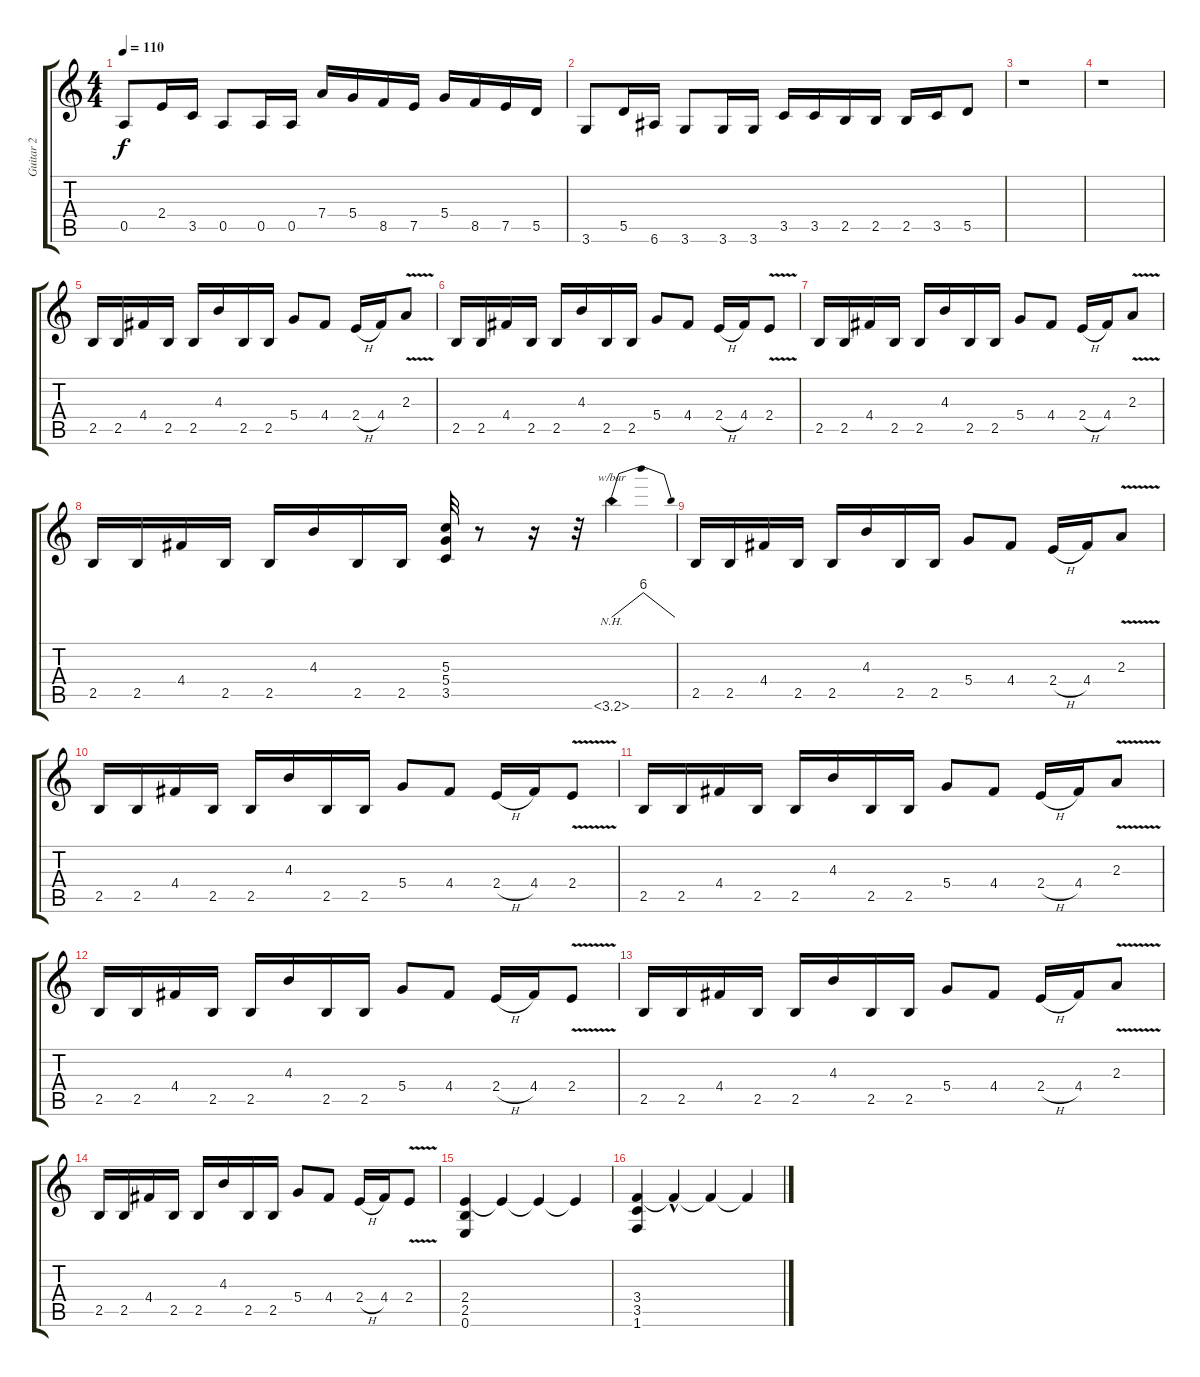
\track ("Guitar 2" "Guitar 2") {instrument overdrivenguitar}
\staff {score tabs}
\tuning (E4 B3 G3 D3 A2 E2) {hide}
\ts (4 4)
\tempo 110
\clef g2
\ks c
0.5.8{dy f} 2.4.16 3.5.16 0.5.8 0.5.16 0.5.16 7.4.16 5.4.16 8.5.16 7.5.16 5.4.16 8.5.16 7.5.16 5.5.16 |
3.6.8 5.5.16 6.6.16 3.6.8 3.6.16 3.6.16 3.5.16 3.5.16 2.5.16 2.5.16 2.5.16 3.5.16 5.5.8 |
r.1 |
r.1 |
2.5.16 2.5.16 4.4.16 2.5.16 2.5.16 4.3.16 2.5.16 2.5.16 5.4.8 4.4.8 2.4{h}.16 4.4.16 2.3{v}.8 |
2.5.16 2.5.16 4.4.16 2.5.16 2.5.16 4.3.16 2.5.16 2.5.16 5.4.8 4.4.8 2.4{h}.16 4.4.16 2.4{v}.8 |
2.5.16 2.5.16 4.4.16 2.5.16 2.5.16 4.3.16 2.5.16 2.5.16 5.4.8 4.4.8 2.4{h}.16 4.4.16 2.3{v}.8 |
2.5.16 2.5.16 4.4.16 2.5.16 2.5.16 4.3.16 2.5.16 2.5.16 (5.3 5.4 3.5).32 r.8 r.16 r.32 3.6{nh}.4{tbe (dip default 0 0 30 24 60 0)} |
2.5.16 2.5.16 4.4.16 2.5.16 2.5.16 4.3.16 2.5.16 2.5.16 5.4.8 4.4.8 2.4{h}.16 4.4.16 2.3{v}.8 |
2.5.16 2.5.16 4.4.16 2.5.16 2.5.16 4.3.16 2.5.16 2.5.16 5.4.8 4.4.8 2.4{h}.16 4.4.16 2.4{v}.8 |
2.5.16 2.5.16 4.4.16 2.5.16 2.5.16 4.3.16 2.5.16 2.5.16 5.4.8 4.4.8 2.4{h}.16 4.4.16 2.3{v}.8 |
2.5.16 2.5.16 4.4.16 2.5.16 2.5.16 4.3.16 2.5.16 2.5.16 5.4.8 4.4.8 2.4{h}.16 4.4.16 2.4{v}.8 |
2.5.16 2.5.16 4.4.16 2.5.16 2.5.16 4.3.16 2.5.16 2.5.16 5.4.8 4.4.8 2.4{h}.16 4.4.16 2.3{v}.8 |
2.5.16 2.5.16 4.4.16 2.5.16 2.5.16 4.3.16 2.5.16 2.5.16 5.4.8 4.4.8 2.4{h}.16 4.4.16 2.4{v}.8 |
(2.4 2.5 0.6).4 2.4{t}.4 2.4{t}.4 2.4{t}.4 |
(3.4 3.5 1.6).4 3.4{hac t}.4 3.4{t}.4 3.4{t}.4
